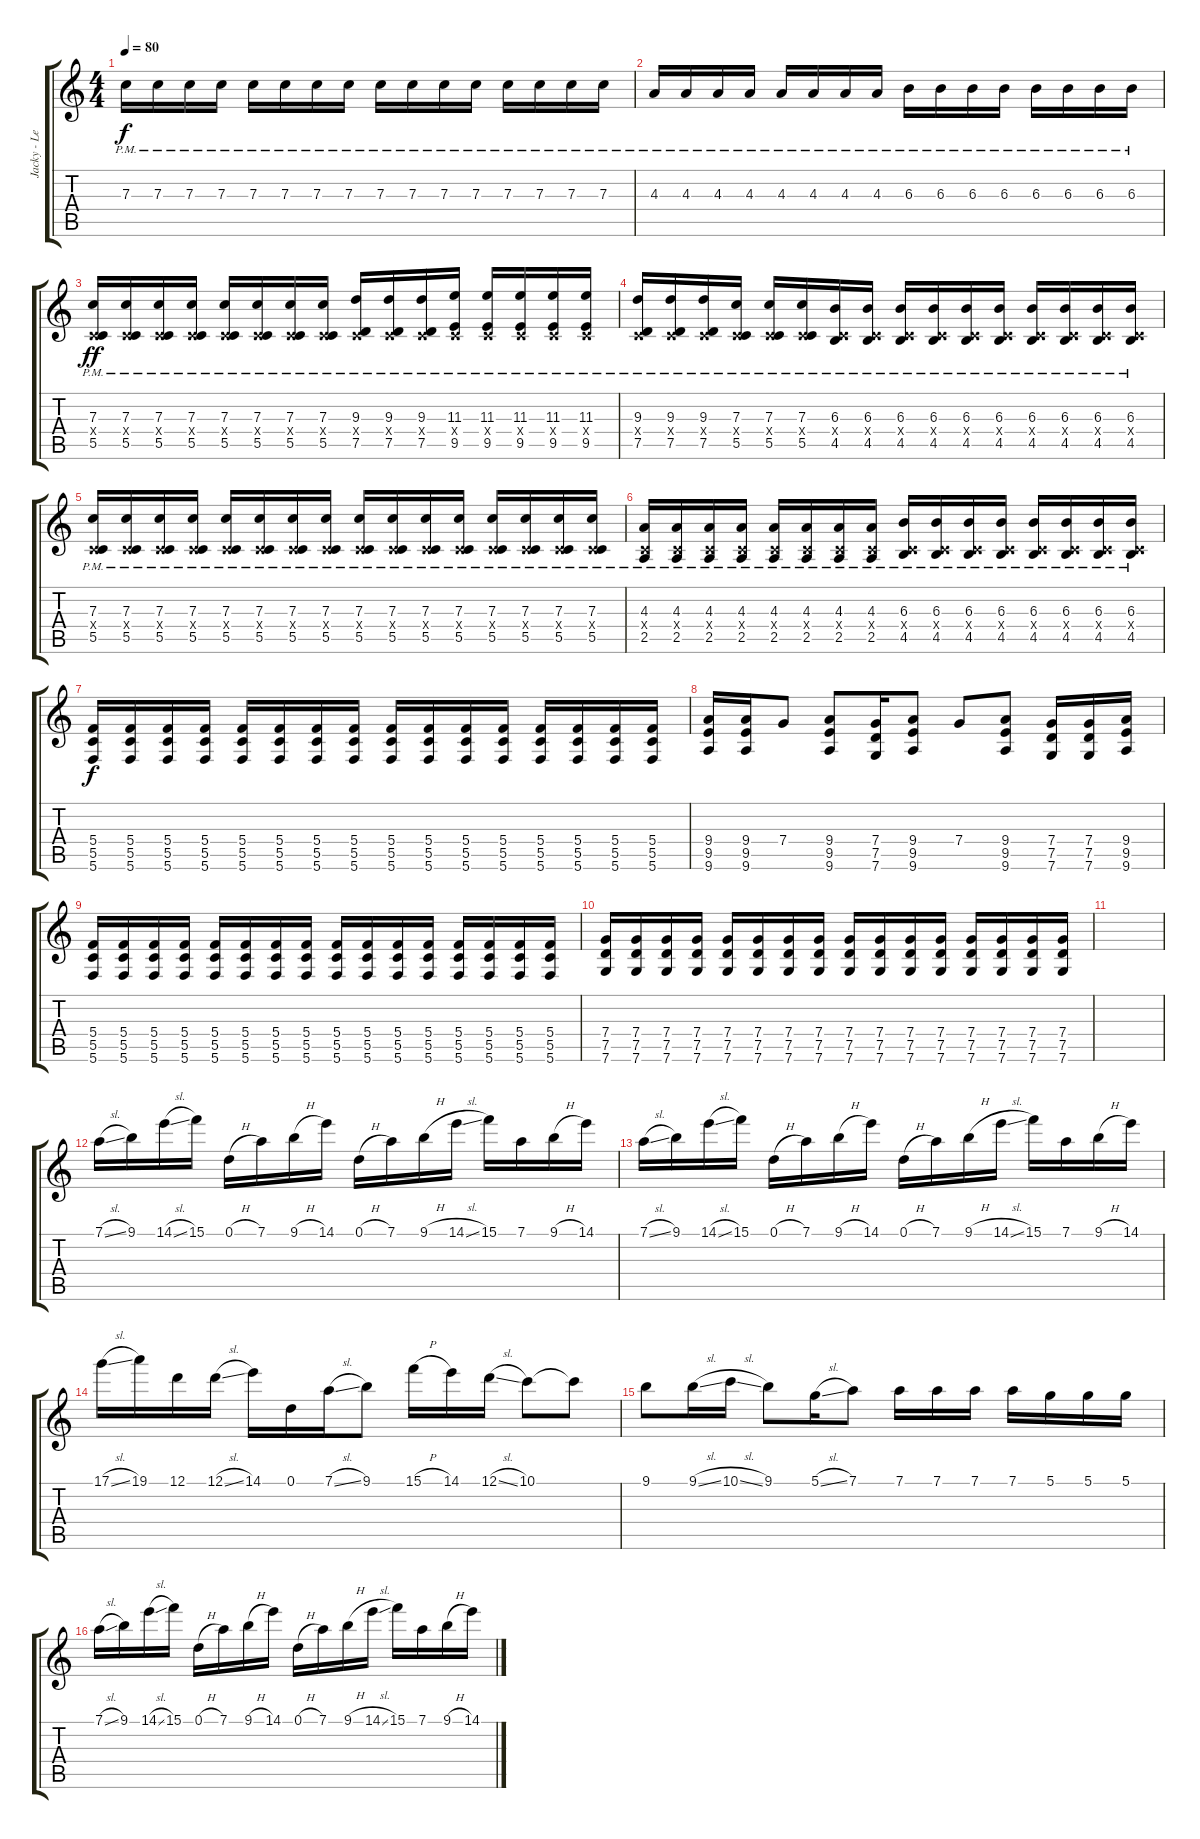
\track ("Jacky - Lead" "Jacky - Le") {instrument distortionguitar}
\staff {score tabs}
\tuning (D4 A3 F3 C3 G2 C2) {hide}
\ts (4 4)
\tempo 80
\clef g2
\ks c
7.3{pm}.16{dy f} 7.3{pm}.16 7.3{pm}.16 7.3{pm}.16 7.3{pm}.16 7.3{pm}.16 7.3{pm}.16 7.3{pm}.16 7.3{pm}.16 7.3{pm}.16 7.3{pm}.16 7.3{pm}.16 7.3{pm}.16 7.3{pm}.16 7.3{pm}.16 7.3{pm}.16 |
4.3{pm}.16 4.3{pm}.16 4.3{pm}.16 4.3{pm}.16 4.3{pm}.16 4.3{pm}.16 4.3{pm}.16 4.3{pm}.16 6.3{pm}.16 6.3{pm}.16 6.3{pm}.16 6.3{pm}.16 6.3{pm}.16 6.3{pm}.16 6.3{pm}.16 6.3{pm}.16 |
(7.3{pm} 0.4{x} 5.5).16{dy ff} (7.3{pm} 0.4{x} 5.5).16 (7.3{pm} 0.4{x} 5.5).16 (7.3{pm} 0.4{x} 5.5).16 (7.3{pm} 0.4{x} 5.5).16 (7.3{pm} 0.4{x} 5.5).16 (7.3{pm} 0.4{x} 5.5).16 (7.3{pm} 0.4{x} 5.5).16 (9.3{pm} 0.4{x} 7.5).16 (9.3{pm} 0.4{x} 7.5).16 (9.3{pm} 0.4{x} 7.5).16 (11.3{pm} 0.4{x} 9.5).16 (11.3{pm} 0.4{x} 9.5).16 (11.3{pm} 0.4{x} 9.5).16 (11.3{pm} 0.4{x} 9.5).16 (11.3{pm} 0.4{x} 9.5).16 |
(9.3{pm} 0.4{x} 7.5).16 (9.3{pm} 0.4{x} 7.5).16 (9.3{pm} 0.4{x} 7.5).16 (7.3{pm} 0.4{x} 5.5).16 (7.3{pm} 0.4{x} 5.5).16 (7.3{pm} 0.4{x} 5.5).16 (6.3{pm} 0.4{x} 4.5).16 (6.3{pm} 0.4{x} 4.5).16 (6.3{pm} 0.4{x} 4.5).16 (6.3{pm} 0.4{x} 4.5).16 (6.3{pm} 0.4{x} 4.5).16 (6.3{pm} 0.4{x} 4.5).16 (6.3{pm} 0.4{x} 4.5).16 (6.3{pm} 0.4{x} 4.5).16 (6.3{pm} 0.4{x} 4.5).16 (6.3{pm} 0.4{x} 4.5).16 |
(7.3{pm} 0.4{x} 5.5).16 (7.3{pm} 0.4{x} 5.5).16 (7.3{pm} 0.4{x} 5.5).16 (7.3{pm} 0.4{x} 5.5).16 (7.3{pm} 0.4{x} 5.5).16 (7.3{pm} 0.4{x} 5.5).16 (7.3{pm} 0.4{x} 5.5).16 (7.3{pm} 0.4{x} 5.5).16 (7.3{pm} 0.4{x} 5.5).16 (7.3{pm} 0.4{x} 5.5).16 (7.3{pm} 0.4{x} 5.5).16 (7.3{pm} 0.4{x} 5.5).16 (7.3{pm} 0.4{x} 5.5).16 (7.3{pm} 0.4{x} 5.5).16 (7.3{pm} 0.4{x} 5.5).16 (7.3{pm} 0.4{x} 5.5).16 |
(4.3{pm} 0.4{x} 2.5).16 (4.3{pm} 0.4{x} 2.5).16 (4.3{pm} 0.4{x} 2.5).16 (4.3{pm} 0.4{x} 2.5).16 (4.3{pm} 0.4{x} 2.5).16 (4.3{pm} 0.4{x} 2.5).16 (4.3{pm} 0.4{x} 2.5).16 (4.3{pm} 0.4{x} 2.5).16 (6.3{pm} 0.4{x} 4.5).16 (6.3{pm} 0.4{x} 4.5).16 (6.3{pm} 0.4{x} 4.5).16 (6.3{pm} 0.4{x} 4.5).16 (6.3{pm} 0.4{x} 4.5).16 (6.3{pm} 0.4{x} 4.5).16 (6.3{pm} 0.4{x} 4.5).16 (6.3{pm} 0.4{x} 4.5).16 |
(5.4 5.5 5.6).16{dy f} (5.4 5.5 5.6).16 (5.4 5.5 5.6).16 (5.4 5.5 5.6).16 (5.4 5.5 5.6).16 (5.4 5.5 5.6).16 (5.4 5.5 5.6).16 (5.4 5.5 5.6).16 (5.4 5.5 5.6).16 (5.4 5.5 5.6).16 (5.4 5.5 5.6).16 (5.4 5.5 5.6).16 (5.4 5.5 5.6).16 (5.4 5.5 5.6).16 (5.4 5.5 5.6).16 (5.4 5.5 5.6).16 |
(9.4 9.5 9.6).16 (9.4 9.5 9.6).16 7.4.8 (9.4 9.5 9.6).8 (7.4 7.5 7.6).16 (9.4 9.5 9.6).8 7.4.8 (9.4 9.5 9.6).8 (7.4 7.5 7.6).16 (7.4 7.5 7.6).16 (9.4 9.5 9.6).16 |
(5.4 5.5 5.6).16 (5.4 5.5 5.6).16 (5.4 5.5 5.6).16 (5.4 5.5 5.6).16 (5.4 5.5 5.6).16 (5.4 5.5 5.6).16 (5.4 5.5 5.6).16 (5.4 5.5 5.6).16 (5.4 5.5 5.6).16 (5.4 5.5 5.6).16 (5.4 5.5 5.6).16 (5.4 5.5 5.6).16 (5.4 5.5 5.6).16 (5.4 5.5 5.6).16 (5.4 5.5 5.6).16 (5.4 5.5 5.6).16 |
(7.4 7.5 7.6).16 (7.4 7.5 7.6).16 (7.4 7.5 7.6).16 (7.4 7.5 7.6).16 (7.4 7.5 7.6).16 (7.4 7.5 7.6).16 (7.4 7.5 7.6).16 (7.4 7.5 7.6).16 (7.4 7.5 7.6).16 (7.4 7.5 7.6).16 (7.4 7.5 7.6).16 (7.4 7.5 7.6).16 (7.4 7.5 7.6).16 (7.4 7.5 7.6).16 (7.4 7.5 7.6).16 (7.4 7.5 7.6).16 |
|
7.1{sl}.16 9.1.16 14.1{sl}.16 15.1.16 0.1{h}.16 7.1.16 9.1{h}.16 14.1.16 0.1{h}.16 7.1.16 9.1{h}.16 14.1{sl}.16 15.1.16 7.1.16 9.1{h}.16 14.1.16 |
7.1{sl}.16 9.1.16 14.1{sl}.16 15.1.16 0.1{h}.16 7.1.16 9.1{h}.16 14.1.16 0.1{h}.16 7.1.16 9.1{h}.16 14.1{sl}.16 15.1.16 7.1.16 9.1{h}.16 14.1.16 |
17.1{sl}.16 19.1.16 12.1.16 12.1{sl}.16 14.1.16 0.1.16 7.1{sl}.16 9.1.8 15.1{h}.16 14.1.16 12.1{sl}.16 10.1.8 10.1{t}.8 |
9.1.8 9.1{sl}.16 10.1{sl}.16 9.1.8 5.1{sl}.16 7.1.8 7.1.16 7.1.16 7.1.16 7.1.16 5.1.16 5.1.16 5.1.16 |
7.1{sl}.16 9.1.16 14.1{sl}.16 15.1.16 0.1{h}.16 7.1.16 9.1{h}.16 14.1.16 0.1{h}.16 7.1.16 9.1{h}.16 14.1{sl}.16 15.1.16 7.1.16 9.1{h}.16 14.1.16
